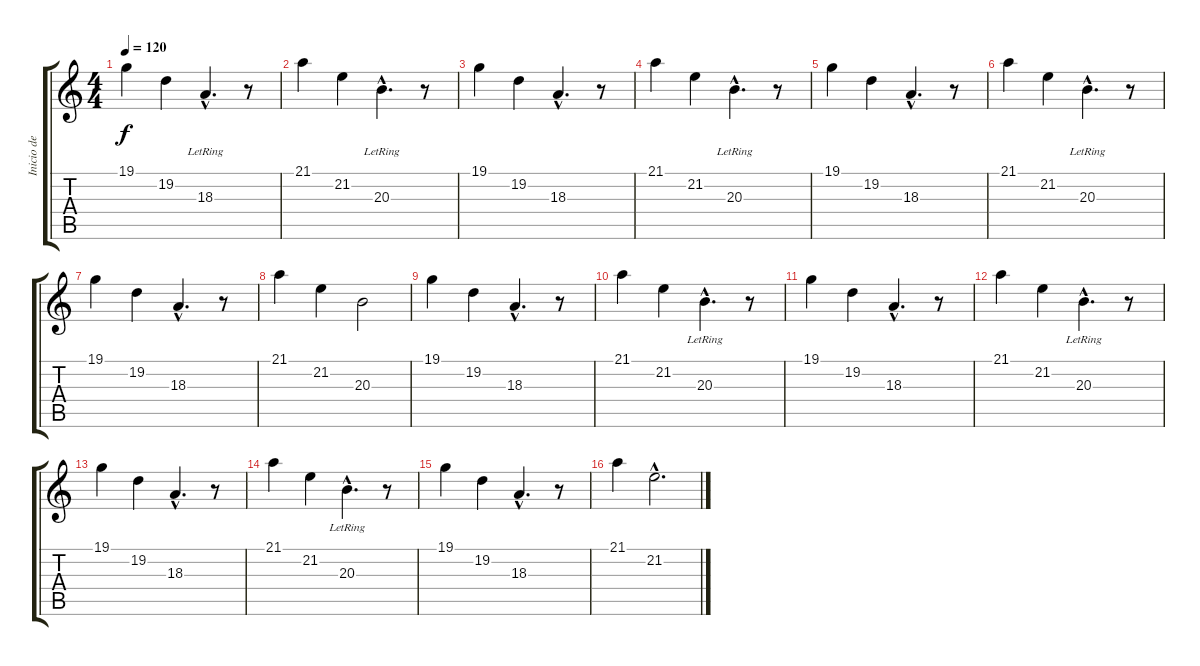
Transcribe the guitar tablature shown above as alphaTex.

\track ("Inicio de la guitarra 1" "Inicio de ") {instrument fx8scifi}
\staff {score tabs}
\tuning (C4 G3 Eb3 Bb2 F2 C2) {hide}
\ts (4 4)
\tempo 120
\clef g2
\ks c
19.1.4{dy f instrument fx8scifi} 19.2.4 18.3{hac lr}.4{d} r.8 |
21.1.4 21.2.4 20.3{hac lr}.4{d} r.8 |
19.1.4 19.2.4 18.3{hac}.4{d} r.8 |
21.1.4 21.2.4 20.3{hac lr}.4{d} r.8 |
19.1.4 19.2.4 18.3{hac}.4{d} r.8 |
21.1.4 21.2.4 20.3{hac lr}.4{d} r.8 |
19.1.4 19.2.4 18.3{hac}.4{d} r.8 |
21.1.4 21.2.4 20.3.2 |
19.1.4 19.2.4 18.3{hac}.4{d} r.8 |
21.1.4 21.2.4 20.3{hac lr}.4{d} r.8 |
19.1.4 19.2.4 18.3{hac}.4{d} r.8 |
21.1.4 21.2.4 20.3{hac lr}.4{d} r.8 |
19.1.4 19.2.4 18.3{hac}.4{d} r.8 |
21.1.4 21.2.4 20.3{hac lr}.4{d} r.8 |
19.1.4 19.2.4 18.3{hac}.4{d} r.8 |
21.1.4 21.2{hac}.2{d}
